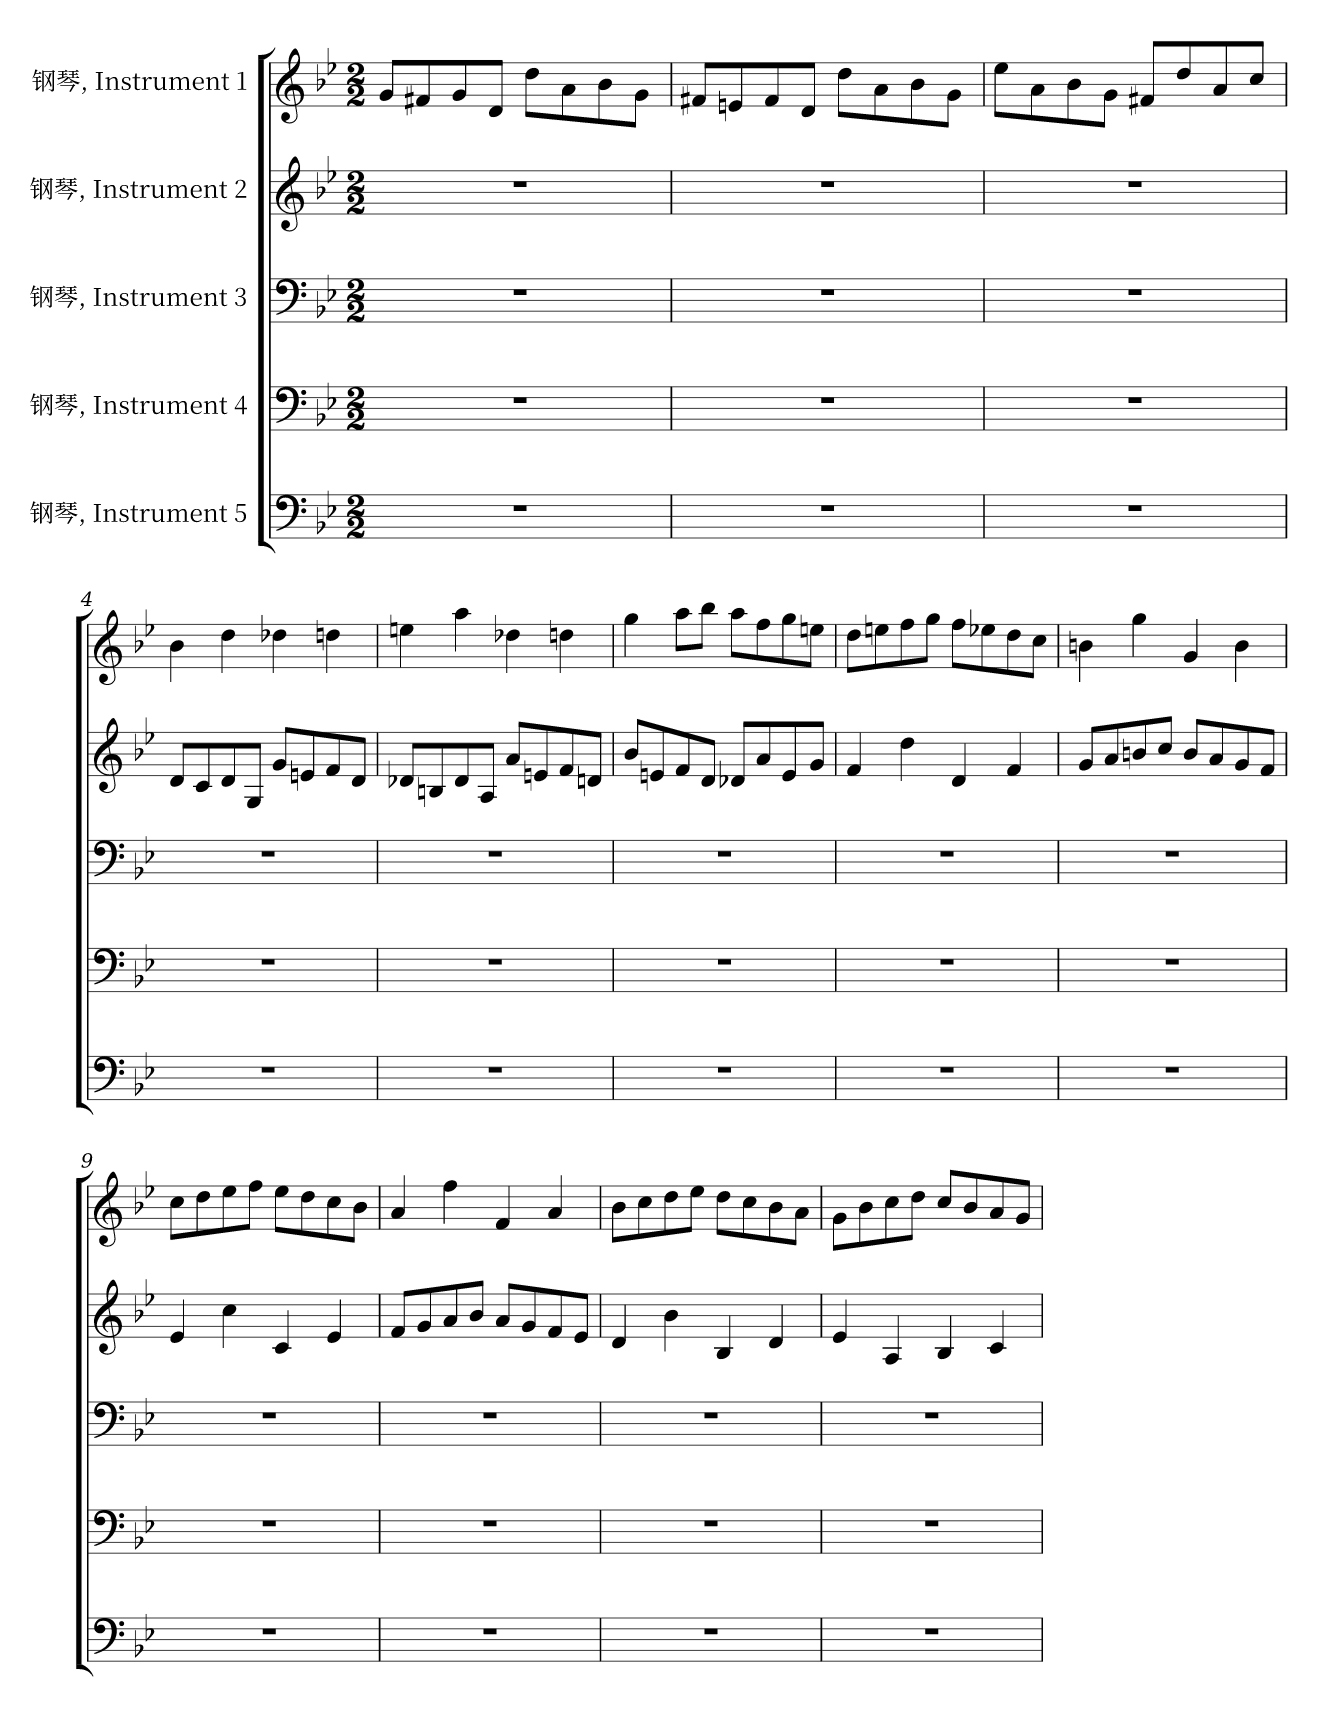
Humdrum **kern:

**kern	**kern	**kern	**kern	**kern
*part5	*part4	*part3	*part2	*part1
*staff5	*staff4	*staff3	*staff2	*staff1
*I"钢琴, Instrument 5	*I"钢琴, Instrument 4	*I"钢琴, Instrument 3	*I"钢琴, Instrument 2	*I"钢琴, Instrument 1
*clefF4	*clefF4	*clefF4	*clefG2	*clefG2
*k[b-e-]	*k[b-e-]	*k[b-e-]	*k[b-e-]	*k[b-e-]
*M2/2	*M2/2	*M2/2	*M2/2	*M2/2
*MM138	*MM138	*MM138	*MM138	*MM138
=1	=1	=1	=1	=1
1r	1r	1r	1r	8g/L
.	.	.	.	8f#X/
.	.	.	.	8g/
.	.	.	.	8d/J
.	.	.	.	8dd\L
.	.	.	.	8a\
.	.	.	.	8b-\
.	.	.	.	8g\J
=2	=2	=2	=2	=2
1r	1r	1r	1r	8f#X/L
.	.	.	.	8en/
.	.	.	.	8f#/
.	.	.	.	8d/J
.	.	.	.	8dd\L
.	.	.	.	8a\
.	.	.	.	8b-\
.	.	.	.	8g\J
=3	=3	=3	=3	=3
1r	1r	1r	1r	8ee-\L
.	.	.	.	8a\
.	.	.	.	8b-\
.	.	.	.	8g\J
.	.	.	.	8f#X/L
.	.	.	.	8dd/
.	.	.	.	8a/
.	.	.	.	8cc/J
!!LO:LB:g=z
=4	=4	=4	=4	=4
1r	1r	1r	8d/L	4b-\
.	.	.	8c/	.
.	.	.	8d/	4dd\
.	.	.	8G/J	.
.	.	.	8g/L	4dd-X\
.	.	.	8en/	.
.	.	.	8f/	4ddn\
.	.	.	8d/J	.
=5	=5	=5	=5	=5
1r	1r	1r	8d-X/L	4een\
.	.	.	8Bn/	.
.	.	.	8d-/	4aa\
.	.	.	8A/J	.
.	.	.	8a/L	4dd-X\
.	.	.	8en/	.
.	.	.	8f/	4ddn\
.	.	.	8dn/J	.
=6	=6	=6	=6	=6
1r	1r	1r	8b-/L	4gg\
.	.	.	8en/	.
.	.	.	8f/	8aa\L
.	.	.	8d/J	8bb-\J
.	.	.	8d-X/L	8aa\L
.	.	.	8a/	8ff\
.	.	.	8e/	8gg\
.	.	.	8g/J	8een\J
=7	=7	=7	=7	=7
1r	1r	1r	4f/	8dd\L
.	.	.	.	8een\
.	.	.	4dd\	8ff\
.	.	.	.	8gg\J
.	.	.	4d/	8ff\L
.	.	.	.	8ee-X\
.	.	.	4f/	8dd\
.	.	.	.	8cc\J
!!LO:PB:g=z
=8	=8	=8	=8	=8
1r	1r	1r	8g/L	4bn\
.	.	.	8a/	.
.	.	.	8bn/	4gg\
.	.	.	8cc/J	.
.	.	.	8b/L	4g/
.	.	.	8a/	.
.	.	.	8g/	4b\
.	.	.	8f/J	.
=9	=9	=9	=9	=9
1r	1r	1r	4e-/	8cc\L
.	.	.	.	8dd\
.	.	.	4cc\	8ee-\
.	.	.	.	8ff\J
.	.	.	4c/	8ee-\L
.	.	.	.	8dd\
.	.	.	4e-/	8cc\
.	.	.	.	8b-\J
=10	=10	=10	=10	=10
1r	1r	1r	8f/L	4a/
.	.	.	8g/	.
.	.	.	8a/	4ff\
.	.	.	8b-/J	.
.	.	.	8a/L	4f/
.	.	.	8g/	.
.	.	.	8f/	4a/
.	.	.	8e-/J	.
=11	=11	=11	=11	=11
1r	1r	1r	4d/	8b-\L
.	.	.	.	8cc\
.	.	.	4b-\	8dd\
.	.	.	.	8ee-\J
.	.	.	4B-/	8dd\L
.	.	.	.	8cc\
.	.	.	4d/	8b-\
.	.	.	.	8a\J
=12	=12	=12	=12	=12
1r	1r	1r	4e-/	8g\L
.	.	.	.	8b-\
.	.	.	4A/	8cc\
.	.	.	.	8dd\J
.	.	.	4B-/	8cc/L
.	.	.	.	8b-/
.	.	.	4c/	8a/
.	.	.	.	8g/J
=	=	=	=	=
*-	*-	*-	*-	*-
